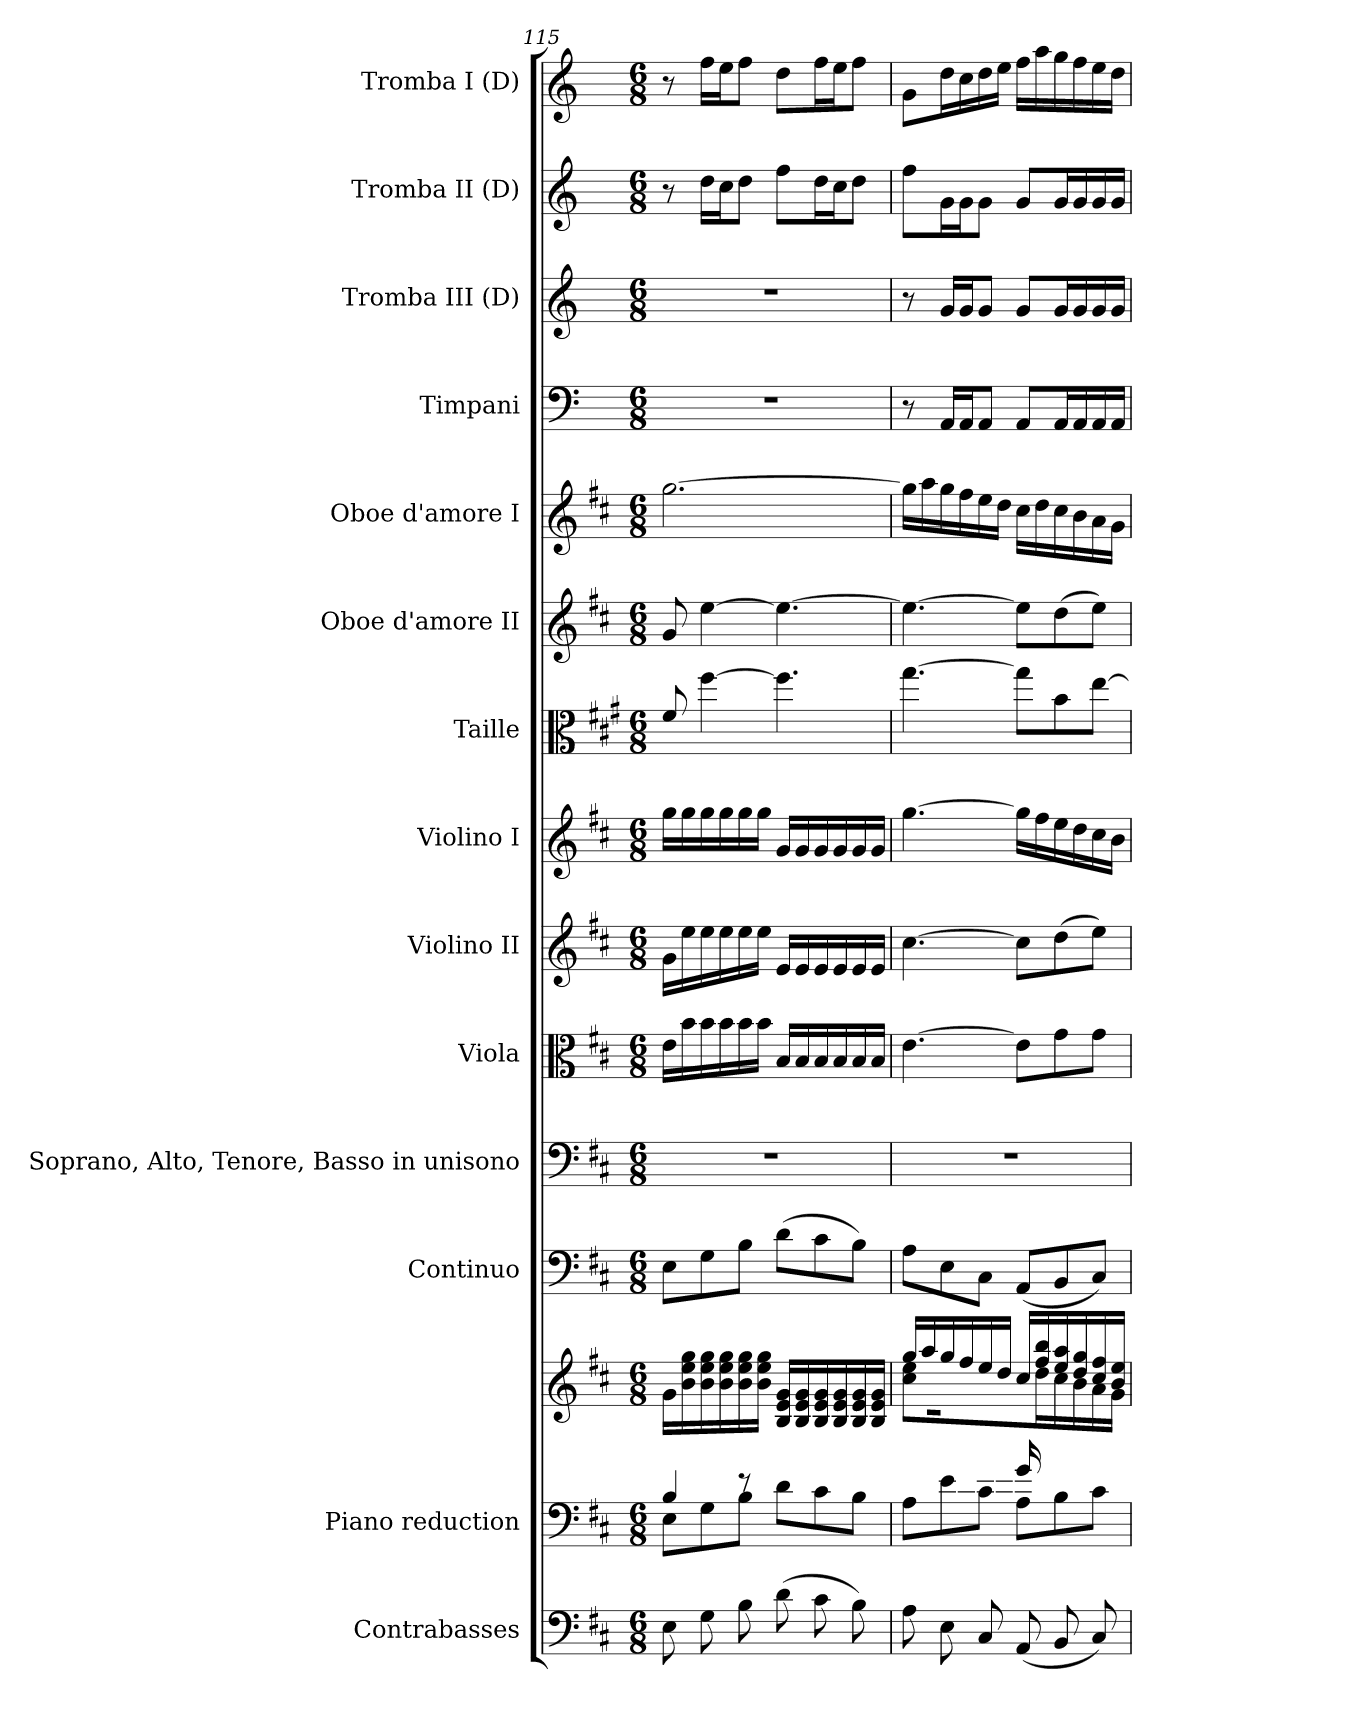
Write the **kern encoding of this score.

**kern	**kern	**kern	**kern	**kern	**kern	**kern	**kern	**kern	**kern	**kern	**kern	**kern	**kern	**kern
*part14	*part13	*part13	*part12	*part11	*part10	*part9	*part8	*part7	*part6	*part5	*part4	*part3	*part2	*part1
*staff15	*staff14	*staff13	*staff12	*staff11	*staff10	*staff9	*staff8	*staff7	*staff6	*staff5	*staff4	*staff3	*staff2	*staff1
*I"Contrabasses	*I"Piano reduction	*	*I"Continuo	*I"Soprano, Alto, Tenore, Basso in unisono	*I"Viola	*I"Violino II	*I"Violino I	*I"Taille	*I"Oboe d'amore II	*I"Oboe d'amore I	*I"Timpani	*I"Tromba III (D)	*I"Tromba II (D)	*I"Tromba I (D)
*I'Cbs.	*I'Pno	*	*	*	*	*	*	*	*I'Ob	*I'Ob	*I'Timp	*	*	*
*clefF4	*clefF4	*clefG2	*clefF4	*clefF4	*clefC3	*clefG2	*clefG2	*clefC3	*clefG2	*clefG2	*clefF4	*clefG2	*clefG2	*clefG2
*ITrd7c12	*	*	*	*	*	*	*	*ITrd4c7	*	*	*	*ITrd-1c-2	*ITrd-1c-2	*ITrd-1c-2
*k[f#c#]	*k[f#c#]	*k[f#c#]	*k[f#c#]	*k[f#c#]	*k[f#c#]	*k[f#c#]	*k[f#c#]	*k[f#c#]	*k[f#c#]	*k[f#c#]	*k[]	*k[f#c#]	*k[f#c#]	*k[f#c#]
*M6/8	*M6/8	*M6/8	*M6/8	*M6/8	*M6/8	*M6/8	*M6/8	*M6/8	*M6/8	*M6/8	*M6/8	*M6/8	*M6/8	*M6/8
=115	=115	=115	=115	=115	=115	=115	=115	=115	=115	=115	=115	=115	=115	=115
*	*^	*	*	*	*	*	*	*	*	*	*	*	*	*
8EE\	4B/	8E\L	16g\LL	8E\L	2.r	16e\LL	16g\LL	16gg\LL	8B/	8g/	[2.gg\	2.r	2.r	8r	8r
.	.	.	16b\ 16ee\ 16gg\	.	.	16b\	16ee\	16gg\	.	.	.	.	.	.	.
8GG\	.	8G\	16b\ 16ee\ 16gg\	8G\	.	16b\	16ee\	16gg\	[4b\	[4ee\	.	.	.	16ee\LL	16gg\LL
.	.	.	16b\ 16ee\ 16gg\	.	.	16b\	16ee\	16gg\	.	.	.	.	.	16dd\J	16ff#\J
8BB\	8re	8B\J	16b\ 16ee\ 16gg\	8B\J	.	16b\	16ee\	16gg\	.	.	.	.	.	8ee\J	8gg\J
.	.	.	16b\ 16ee\ 16gg\JJ	.	.	16b\JJ	16ee\JJ	16gg\JJ	.	.	.	.	.	.	.
(>8D\	4.ryy	8d\L	16B/ 16e/ 16g/LL	(>8d\L	.	16B/LL	16e/LL	16g/LL	4.b\]	4.ee\_	.	.	.	8gg\L	8ee\L
.	.	.	16B/ 16e/ 16g/	.	.	16B/	16e/	16g/	.	.	.	.	.	.	.
8C#\	.	8c#\	16B/ 16e/ 16g/	8c#\	.	16B/	16e/	16g/	.	.	.	.	.	16ee\L	16gg\L
.	.	.	16B/ 16e/ 16g/	.	.	16B/	16e/	16g/	.	.	.	.	.	16dd\J	16ff#\J
8BB\)	.	8B\J	16B/ 16e/ 16g/	8B\J)	.	16B/	16e/	16g/	.	.	.	.	.	8ee\J	8gg\J
.	.	.	16B/ 16e/ 16g/JJ	.	.	16B/JJ	16e/JJ	16g/JJ	.	.	.	.	.	.	.
=116	=116	=116	=116	=116	=116	=116	=116	=116	=116	=116	=116	=116	=116	=116	=116
*	*	*	*^	*	*	*	*	*	*	*	*	*	*	*	*
8AA\	8ryy	8A\L	16gg/LL	8cc#\ 8ee\L	8A\L	2.r	[4.e\	[4.cc#\	[4.gg\	[4.cc#\	4.ee\_	16gg\LL]	8r	8r	8gg\L	8a\L
.	.	.	16aa/	.	.	.	.	.	.	.	.	16aa\	.	.	.	.
8EE\	16e/L	8e\	16gg/	16ryy	8E\	.	.	.	.	.	.	16gg\	16AA/LL	16a/LL	16a\L	16ee\L
*	*	*	*v	*v	*	*	*	*	*	*	*	*	*	*	*	*
.	16d/	.	16ff#/	.	.	.	.	.	.	.	16ff#\	16AA/J	16a/J	16a\J	16dd\
8CC#/	16e/	8c#\J	16ee/	8C#\J	.	.	.	.	.	.	16ee\	8AA/J	8a/J	8a\J	16ee\
.	16f#/JJ	.	16dd/JJ	.	.	.	.	.	.	.	16dd\JJ	.	.	.	16ff#\JJ
(<8AAA/	16g/LL	8A\L	16cc#/LL	(<8AA/L	.	8e\L]	8cc#\L]	16gg\LL]	8cc#\L]	8ee\L]	16cc#\LL	8AA/L	8a/L	8a/L	16gg\LL
*	*	*	*^	*	*	*	*	*	*	*	*	*	*	*	*
.	4ryy	.	16ff#/ 16bb/	16dd\	.	.	.	.	16ff#\	.	.	16dd\	.	.	.	16bb\
8BBB/	.	8B\	16ee/ 16aa/	16cc#\	8BB/	.	8g\	(>8dd\	16ee\	8e\	(>8dd\	16cc#\	16AA/L	16a/L	16a/L	16aa\
.	.	.	16dd/ 16gg/	16b\	.	.	.	.	16dd\	.	.	16b\	16AA/	16a/	16a/	16gg\
8CC#/)	.	8c#\J	16cc#/ 16ff#/	16a\	8C#/J)	.	8g\J	8ee\J)	16cc#\	[8a\J	8ee\J)	16a\	16AA/	16a/	16a/	16ff#\
.	16ryy	.	16b/ 16ee/JJ	16g\JJ	.	.	.	.	16b\JJ	.	.	16g\JJ	16AA/JJ	16a/JJ	16a/JJ	16ee\JJ
*	*v	*v	*	*	*	*	*	*	*	*	*	*	*	*	*	*
*	*	*v	*v	*	*	*	*	*	*	*	*	*	*	*	*
=	=	=	=	=	=	=	=	=	=	=	=	=	=	=
*-	*-	*-	*-	*-	*-	*-	*-	*-	*-	*-	*-	*-	*-	*-
